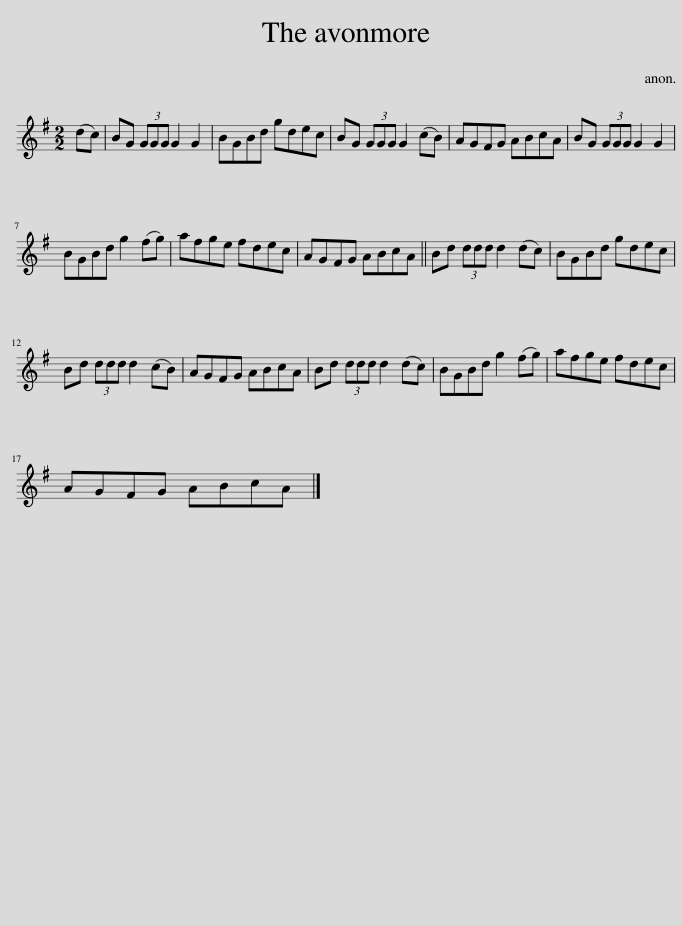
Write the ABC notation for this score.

X:1
L:1/8
M:2/2
I:linebreak $
K:G
V:1 treble
V:1
 (dc) | BG (3GGG G2 G2 | BGBd gdec | BG (3GGG G2 (cB) | AGFG ABcA | %5
 BG (3GGG G2 G2 |$ BGBd g2 (fg) | afge fdec | AGFG ABcA || Bd (3ddd d2 (dc) | %10
 BGBd gdec |$ Bd (3ddd d2 (cB) | AGFG ABcA | Bd (3ddd d2 (dc) | BGBd g2 (fg) | %15
 afge fdec |$ AGFG ABcA |] %17
